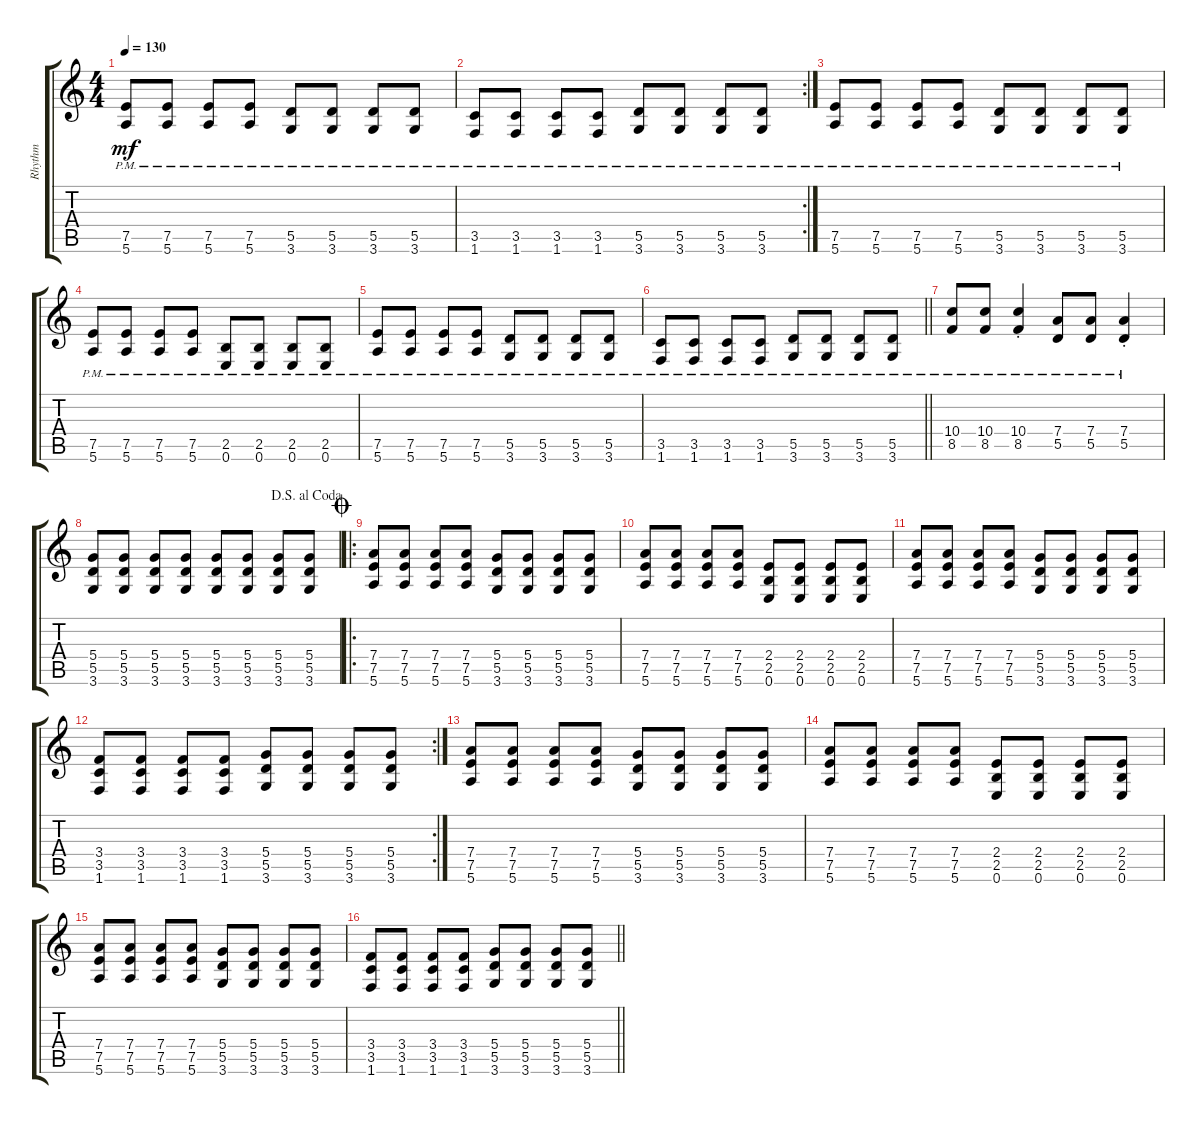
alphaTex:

\track ("Rhythm" "Rhythm") {instrument distortionguitar}
\staff {score tabs}
\tuning (E4 B3 G3 D3 A2 E2) {hide}
\ts (4 4)
\tempo 130
\clef g2
\ks c
(7.5{pm} 5.6{pm}).8{dy mf} (7.5{pm} 5.6{pm}).8 (7.5{pm} 5.6{pm}).8 (7.5{pm} 5.6{pm}).8 (5.5{pm} 3.6{pm}).8 (5.5{pm} 3.6{pm}).8 (5.5{pm} 3.6{pm}).8 (5.5{pm} 3.6{pm}).8 |
\rc 2
(3.5{pm} 1.6{pm}).8 (3.5{pm} 1.6{pm}).8 (3.5{pm} 1.6{pm}).8 (3.5{pm} 1.6{pm}).8 (5.5{pm} 3.6{pm}).8 (5.5{pm} 3.6{pm}).8 (5.5{pm} 3.6{pm}).8 (5.5{pm} 3.6{pm}).8 |
(7.5{pm} 5.6{pm}).8 (7.5{pm} 5.6{pm}).8 (7.5{pm} 5.6{pm}).8 (7.5{pm} 5.6{pm}).8 (5.5{pm} 3.6{pm}).8 (5.5{pm} 3.6{pm}).8 (5.5{pm} 3.6{pm}).8 (5.5{pm} 3.6{pm}).8 |
(7.5{pm} 5.6{pm}).8 (7.5{pm} 5.6{pm}).8 (7.5{pm} 5.6{pm}).8 (7.5{pm} 5.6{pm}).8 (2.5{pm} 0.6{pm}).8 (2.5{pm} 0.6{pm}).8 (2.5{pm} 0.6{pm}).8 (2.5{pm} 0.6{pm}).8 |
(7.5{pm} 5.6{pm}).8 (7.5{pm} 5.6{pm}).8 (7.5{pm} 5.6{pm}).8 (7.5{pm} 5.6{pm}).8 (5.5{pm} 3.6{pm}).8 (5.5{pm} 3.6{pm}).8 (5.5{pm} 3.6{pm}).8 (5.5{pm} 3.6{pm}).8 |
\barLineRight lightlight
(3.5{pm} 1.6{pm}).8 (3.5{pm} 1.6{pm}).8 (3.5{pm} 1.6{pm}).8 (3.5{pm} 1.6{pm}).8 (5.5{pm} 3.6{pm}).8 (5.5{pm} 3.6{pm}).8 (5.5{pm} 3.6{pm}).8 (5.5{pm} 3.6{pm}).8 |
(10.4{pm} 8.5{pm}).8 (10.4{pm} 8.5{pm}).8 (10.4{pm st} 8.5{pm st}).4 (7.4{pm} 5.5{pm}).8 (7.4{pm} 5.5{pm}).8 (7.4{pm st} 5.5{pm st}).4 |
\jump dalsegnoalcoda
(5.4 5.5 3.6).8 (5.4 5.5 3.6).8 (5.4 5.5 3.6).8 (5.4 5.5 3.6).8 (5.4 5.5 3.6).8 (5.4 5.5 3.6).8 (5.4 5.5 3.6).8 (5.4 5.5 3.6).8 |
\ro
\jump coda
(7.4 7.5 5.6).8 (7.4 7.5 5.6).8 (7.4 7.5 5.6).8 (7.4 7.5 5.6).8 (5.4 5.5 3.6).8 (5.4 5.5 3.6).8 (5.4 5.5 3.6).8 (5.4 5.5 3.6).8 |
(7.4 7.5 5.6).8 (7.4 7.5 5.6).8 (7.4 7.5 5.6).8 (7.4 7.5 5.6).8 (2.4 2.5 0.6).8 (2.4 2.5 0.6).8 (2.4 2.5 0.6).8 (2.4 2.5 0.6).8 |
(7.4 7.5 5.6).8 (7.4 7.5 5.6).8 (7.4 7.5 5.6).8 (7.4 7.5 5.6).8 (5.4 5.5 3.6).8 (5.4 5.5 3.6).8 (5.4 5.5 3.6).8 (5.4 5.5 3.6).8 |
\rc 2
(3.4 3.5 1.6).8 (3.4 3.5 1.6).8 (3.4 3.5 1.6).8 (3.4 3.5 1.6).8 (5.4 5.5 3.6).8 (5.4 5.5 3.6).8 (5.4 5.5 3.6).8 (5.4 5.5 3.6).8 |
(7.4 7.5 5.6).8 (7.4 7.5 5.6).8 (7.4 7.5 5.6).8 (7.4 7.5 5.6).8 (5.4 5.5 3.6).8 (5.4 5.5 3.6).8 (5.4 5.5 3.6).8 (5.4 5.5 3.6).8 |
(7.4 7.5 5.6).8 (7.4 7.5 5.6).8 (7.4 7.5 5.6).8 (7.4 7.5 5.6).8 (2.4 2.5 0.6).8 (2.4 2.5 0.6).8 (2.4 2.5 0.6).8 (2.4 2.5 0.6).8 |
(7.4 7.5 5.6).8 (7.4 7.5 5.6).8 (7.4 7.5 5.6).8 (7.4 7.5 5.6).8 (5.4 5.5 3.6).8 (5.4 5.5 3.6).8 (5.4 5.5 3.6).8 (5.4 5.5 3.6).8 |
\barLineRight lightlight
(3.4 3.5 1.6).8 (3.4 3.5 1.6).8 (3.4 3.5 1.6).8 (3.4 3.5 1.6).8 (5.4 5.5 3.6).8 (5.4 5.5 3.6).8 (5.4 5.5 3.6).8 (5.4 5.5 3.6).8
